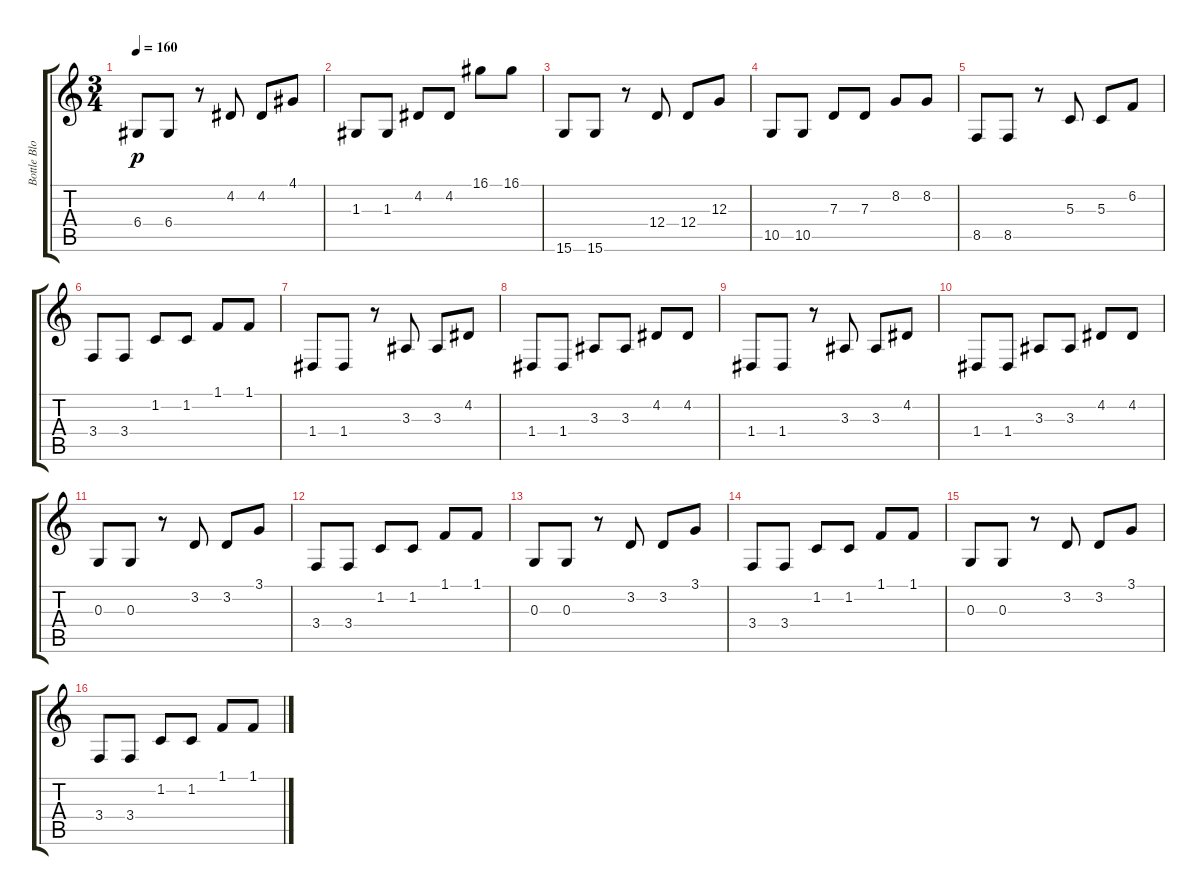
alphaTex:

\track ("Bottle Blow BG" "Bottle Blo") {instrument blownbottle}
\staff {score tabs}
\tuning (E4 B3 G3 D3 A2 E2) {hide}
\ts (3 4)
\tempo 160
\clef g2
\ks c
6.4.8{dy p} 6.4.8 r.8 4.2.8 4.2.8 4.1.8 |
1.3.8 1.3.8 4.2.8 4.2.8 16.1.8 16.1.8 |
15.6.8 15.6.8 r.8 12.4.8 12.4.8 12.3.8 |
10.5.8 10.5.8 7.3.8 7.3.8 8.2.8 8.2.8 |
8.5.8 8.5.8 r.8 5.3.8 5.3.8 6.2.8 |
3.4.8 3.4.8 1.2.8 1.2.8 1.1.8 1.1.8 |
1.4.8 1.4.8 r.8 3.3.8 3.3.8 4.2.8 |
1.4.8 1.4.8 3.3.8 3.3.8 4.2.8 4.2.8 |
1.4.8 1.4.8 r.8 3.3.8 3.3.8 4.2.8 |
1.4.8 1.4.8 3.3.8 3.3.8 4.2.8 4.2.8 |
0.3.8 0.3.8 r.8 3.2.8 3.2.8 3.1.8 |
3.4.8 3.4.8 1.2.8 1.2.8 1.1.8 1.1.8 |
0.3.8 0.3.8 r.8 3.2.8 3.2.8 3.1.8 |
3.4.8 3.4.8 1.2.8 1.2.8 1.1.8 1.1.8 |
0.3.8 0.3.8 r.8 3.2.8 3.2.8 3.1.8 |
3.4.8 3.4.8 1.2.8 1.2.8 1.1.8 1.1.8
